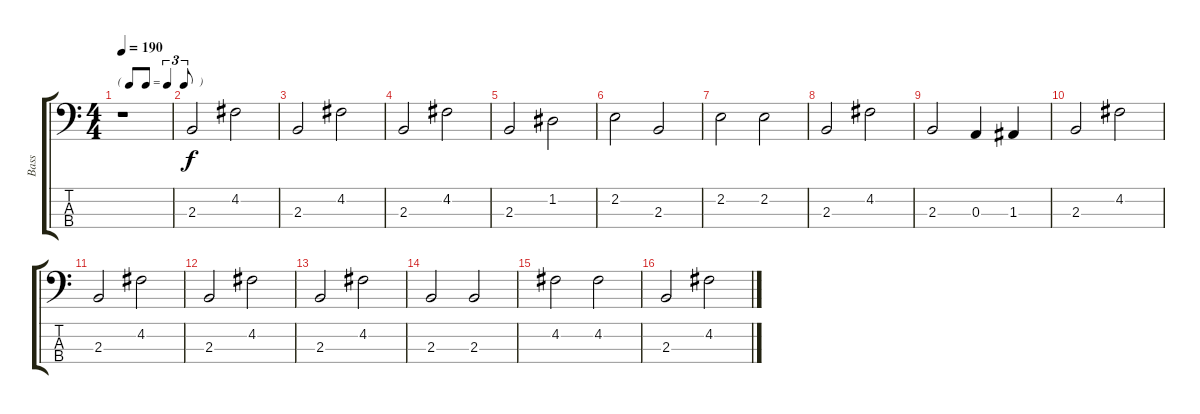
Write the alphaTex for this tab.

\track ("Bass" "Bass") {instrument electricbassfinger}
\staff {score tabs}
\tuning (G2 D2 A1 E1) {hide}
\ts (4 4)
\tf triplet8th
\tempo 190
\clef f4
\ks c
r.1{dy f instrument electricbassfinger} |
2.3.2 4.2.2 |
2.3.2 4.2.2 |
2.3.2 4.2.2 |
2.3.2 1.2.2 |
2.2.2 2.3.2 |
2.2.2 2.2.2 |
2.3.2 4.2.2 |
2.3.2 0.3.4 1.3.4 |
2.3.2 4.2.2 |
2.3.2 4.2.2 |
2.3.2 4.2.2 |
2.3.2 4.2.2 |
2.3.2 2.3.2 |
4.2.2 4.2.2 |
2.3.2 4.2.2
